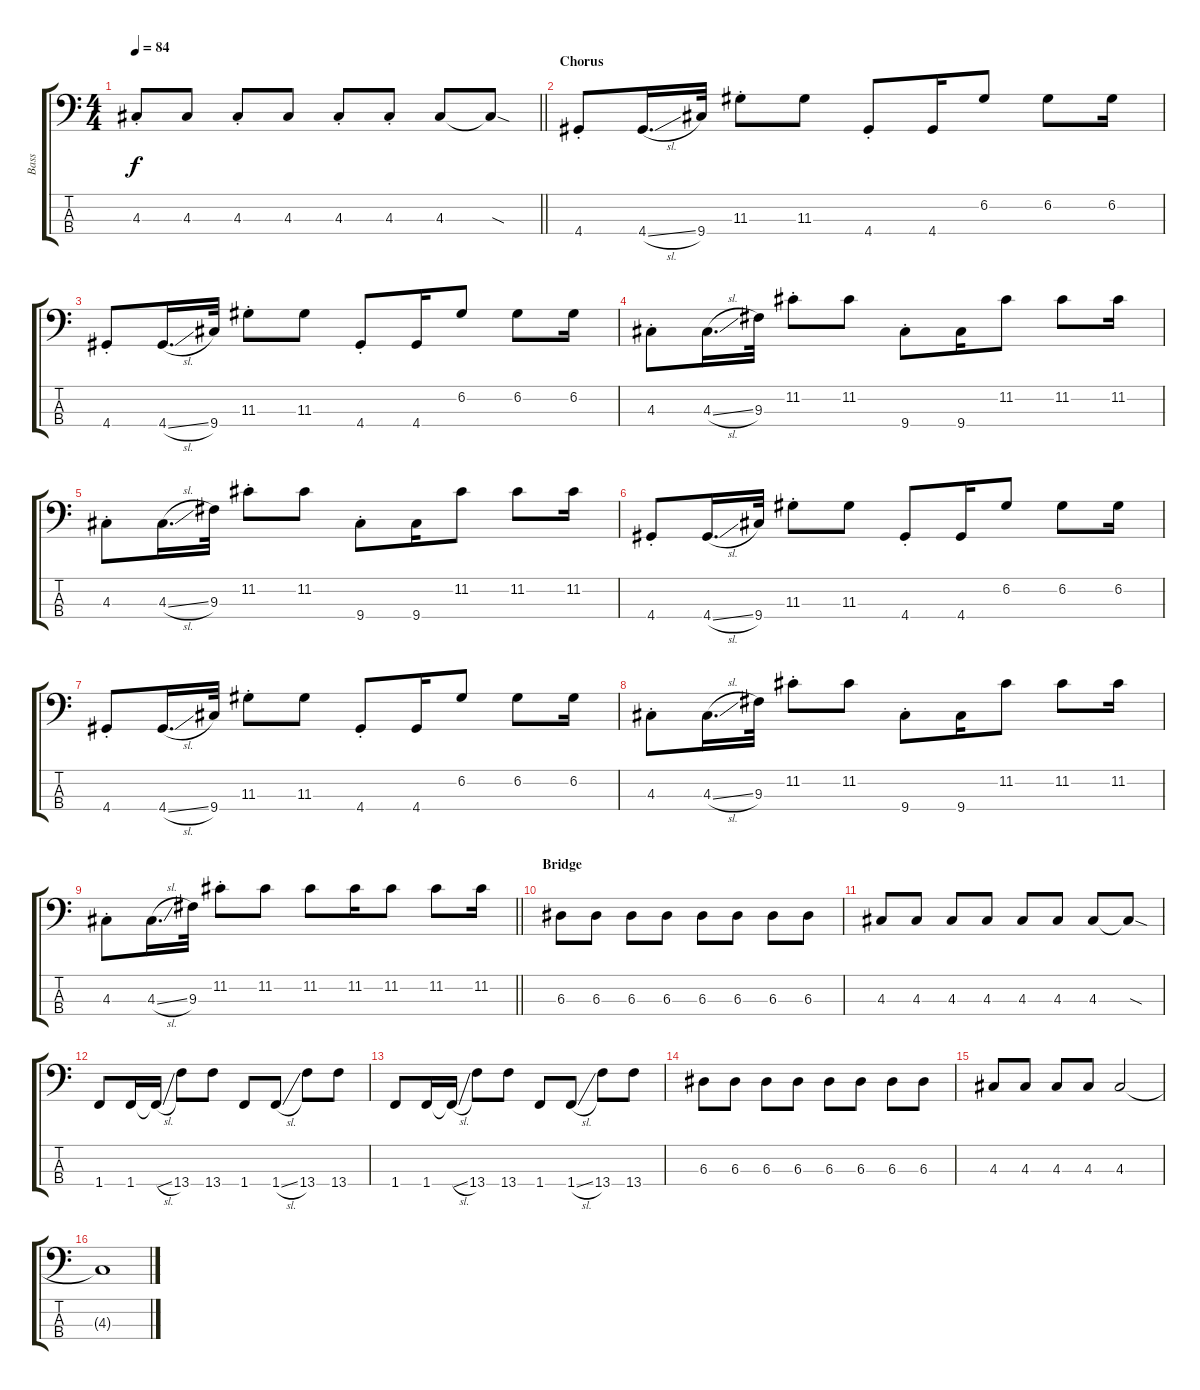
\track ("Bass" "Bass") {instrument electricbasspick}
\staff {score tabs}
\tuning (G2 D2 A1 E1) {hide}
\ts (4 4)
\tempo 84
\clef f4
\barLineRight lightlight
\ks c
4.3{st}.8{dy f} 4.3.8 4.3{st}.8 4.3.8 4.3{st}.8 4.3{st}.8 4.3.8 4.3{sod t}.8 |
\section ("" "Chorus")
4.4{st}.8 4.4{sl}.16{d} 9.4.32 11.3{st}.8 11.3.8 4.4{st}.8 4.4.16 6.2.8 6.2.8 6.2.16 |
4.4{st}.8 4.4{sl}.16{d} 9.4.32 11.3{st}.8 11.3.8 4.4{st}.8 4.4.16 6.2.8 6.2.8 6.2.16 |
4.3{st}.8 4.3{sl}.16{d} 9.3.32 11.2{st}.8 11.2.8 9.4{st}.8 9.4.16 11.2.8 11.2.8 11.2.16 |
4.3{st}.8 4.3{sl}.16{d} 9.3.32 11.2{st}.8 11.2.8 9.4{st}.8 9.4.16 11.2.8 11.2.8 11.2.16 |
4.4{st}.8 4.4{sl}.16{d} 9.4.32 11.3{st}.8 11.3.8 4.4{st}.8 4.4.16 6.2.8 6.2.8 6.2.16 |
4.4{st}.8 4.4{sl}.16{d} 9.4.32 11.3{st}.8 11.3.8 4.4{st}.8 4.4.16 6.2.8 6.2.8 6.2.16 |
4.3{st}.8 4.3{sl}.16{d} 9.3.32 11.2{st}.8 11.2.8 9.4{st}.8 9.4.16 11.2.8 11.2.8 11.2.16 |
\barLineRight lightlight
4.3{st}.8 4.3{sl}.16{d} 9.3.32 11.2{st}.8 11.2.8 11.2.8 11.2.16 11.2.8 11.2.8 11.2.16 |
\section ("" "Bridge")
6.3.8 6.3.8 6.3.8 6.3.8 6.3.8 6.3.8 6.3.8 6.3.8 |
4.3.8 4.3.8 4.3.8 4.3.8 4.3.8 4.3.8 4.3.8 4.3{sod t}.8 |
1.4.8 1.4.16 1.4{sl t}.16 13.4.8 13.4.8 1.4.8 1.4{sl}.8 13.4.8 13.4.8 |
1.4.8 1.4.16 1.4{sl t}.16 13.4.8 13.4.8 1.4.8 1.4{sl}.8 13.4.8 13.4.8 |
6.3.8 6.3.8 6.3.8 6.3.8 6.3.8 6.3.8 6.3.8 6.3.8 |
4.3.8 4.3.8 4.3.8 4.3.8 4.3.2 |
4.3{t}.1
